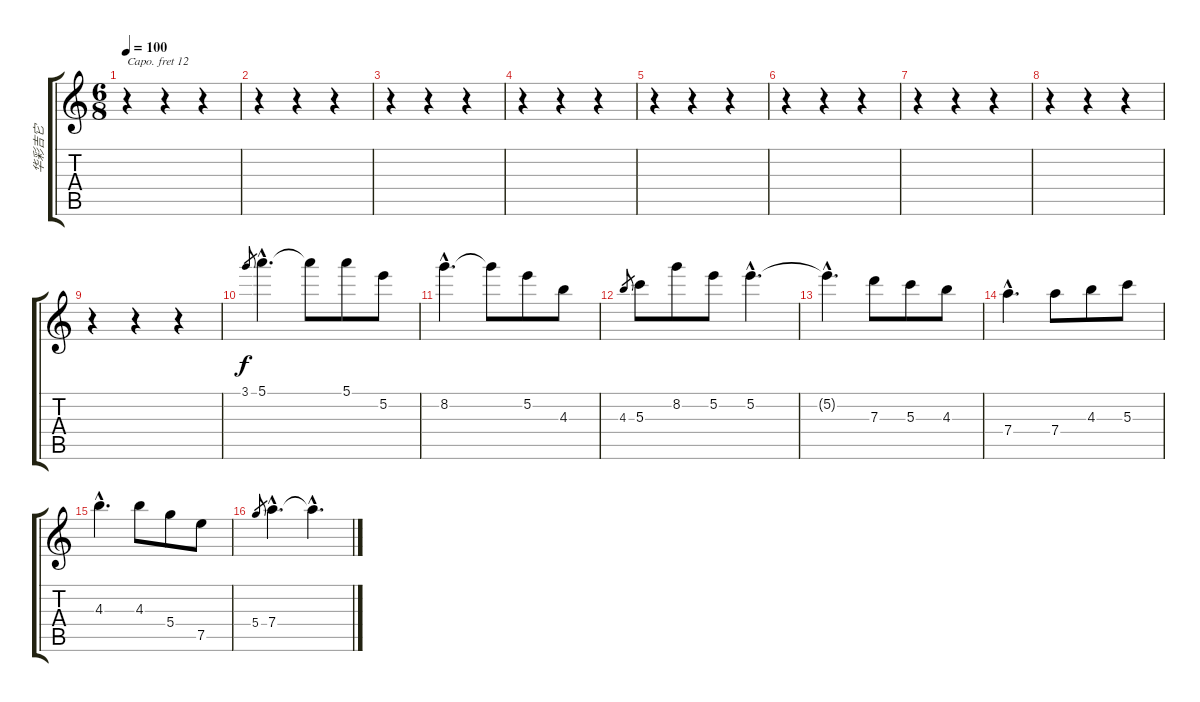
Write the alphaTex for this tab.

\track ("华彩吉它" "华彩吉它") {instrument acousticguitarnylon}
\staff {score tabs}
\capo 12
\tuning (E4 B3 G3 D3 A2 E2) {hide}
\ts (6 8)
\tempo 100
\clef g2
\ks c
r.4{dy f} r.4 r.4 |
r.4 r.4 r.4 |
r.4 r.4 r.4 |
r.4 r.4 r.4 |
r.4 r.4 r.4 |
r.4 r.4 r.4 |
r.4 r.4 r.4 |
r.4 r.4 r.4 |
r.4 r.4 r.4 |
3.1.8{gr} 5.1{hac}.4{d} 5.1{t}.8 5.1.8 5.2.8 |
8.2{hac}.4{d} 8.2{t}.8 5.2.8 4.3.8 |
4.3.8{gr} 5.3.8 8.2.8 5.2.8 5.2{hac}.4{d} |
5.2{hac t}.4{d} 7.3.8 5.3.8 4.3.8 |
7.4{hac}.4{d} 7.4.8 4.3.8 5.3.8 |
4.3{hac}.4{d} 4.3.8 5.4.8 7.5.8 |
5.4.8{gr} 7.4{hac}.4{d} 7.4{hac t}.4{d}
